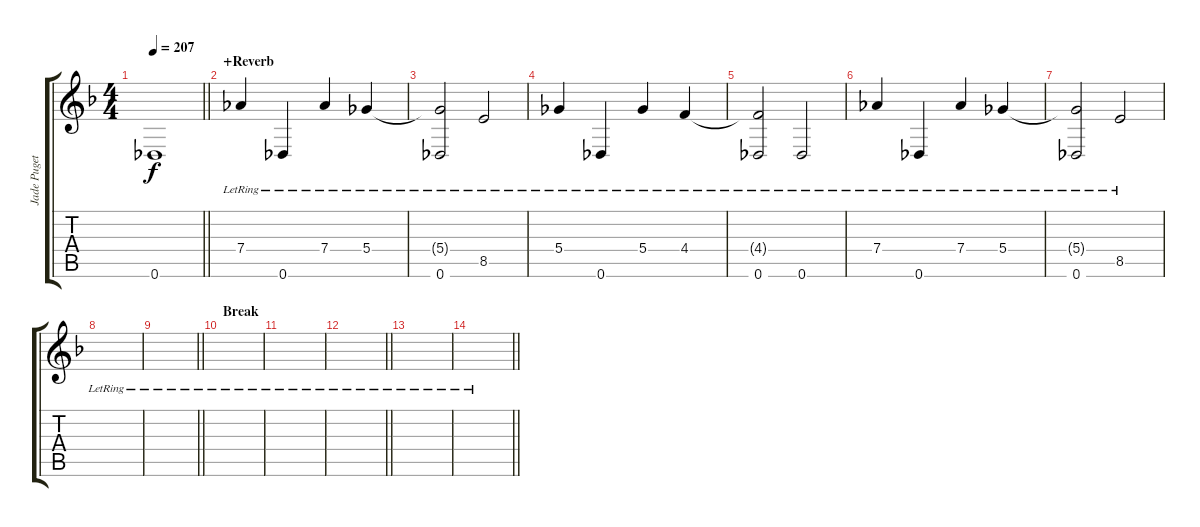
\track ("Jade Puget (Clean Overdub)" "Jade Puget") {instrument electricguitarclean}
\staff {score tabs}
\tuning (Eb4 Bb3 Gb3 Db3 Ab2 Db2) {hide}
\ts (4 4)
\tempo 207
\clef g2
\barLineRight lightlight
\ks f
0.6.1{dy f} |
\section ("" "+Reverb")
7.4{lr}.4 0.6{lr}.4 7.4{lr}.4 5.4{lr}.4 |
(5.4{t} 0.6{lr}).2 8.5{lr}.2 |
5.4{lr}.4 0.6{lr}.4 5.4{lr}.4 4.4{lr}.4 |
(4.4{t} 0.6{lr}).2 0.6{lr}.2 |
7.4{lr}.4 0.6{lr}.4 7.4{lr}.4 5.4{lr}.4 |
(5.4{t} 0.6{lr}).2 8.5{lr}.2 |
|
\barLineRight lightlight
|
\section ("" "Break")
|
|
\barLineRight lightlight
|
|
\barLineRight lightlight
